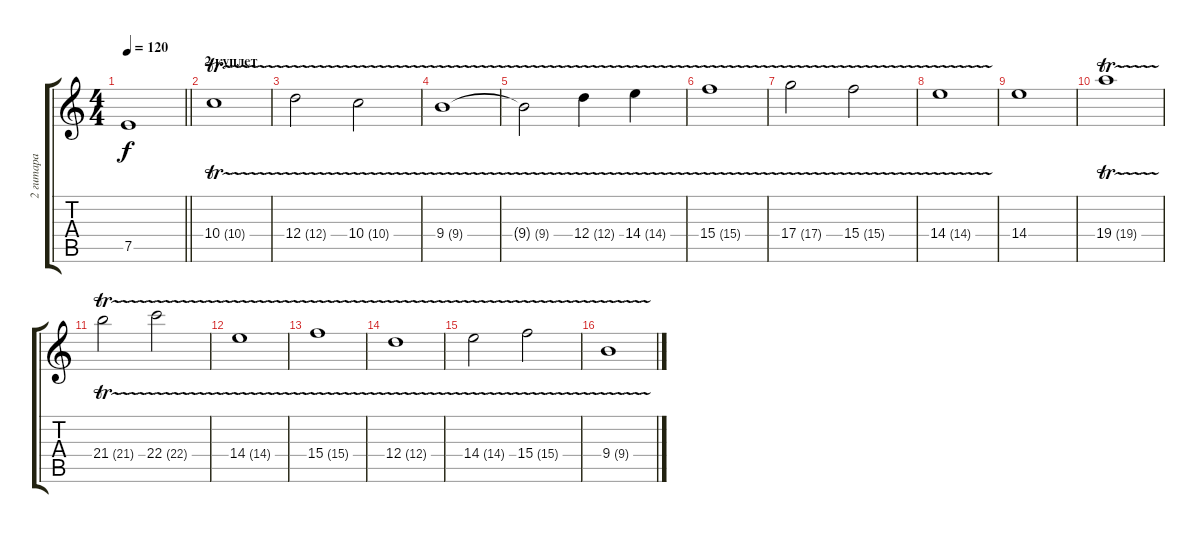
\track ("2 гитара" "2 гитара") {instrument distortionguitar bank 22}
\staff {score tabs}
\tuning (E4 B3 G3 D3 A2 E2) {hide}
\ts (4 4)
\tempo 120
\clef g2
\barLineRight lightlight
\ks c
7.5.1{dy f} |
\section ("" "2 куплет")
10.4{tr (10 32)}.1{instrument acousticguitarsteel} |
12.4{tr (12 32)}.2 10.4{tr (10 32)}.2 |
9.4{tr (9 32)}.1 |
9.4{tr (9 32) t}.2 12.4{tr (12 32)}.4 14.4{tr (14 32)}.4 |
15.4{tr (15 32)}.1 |
17.4{tr (17 32)}.2 15.4{tr (15 32)}.2 |
14.4{tr (14 32)}.1 |
14.4.1 |
19.4{tr (19 32)}.1 |
21.4{tr (21 32)}.2 22.4{tr (22 32)}.2 |
14.4{tr (14 32)}.1 |
15.4{tr (15 32)}.1 |
12.4{tr (12 32)}.1 |
14.4{tr (14 32)}.2 15.4{tr (15 32)}.2 |
9.4{tr (9 32)}.1
